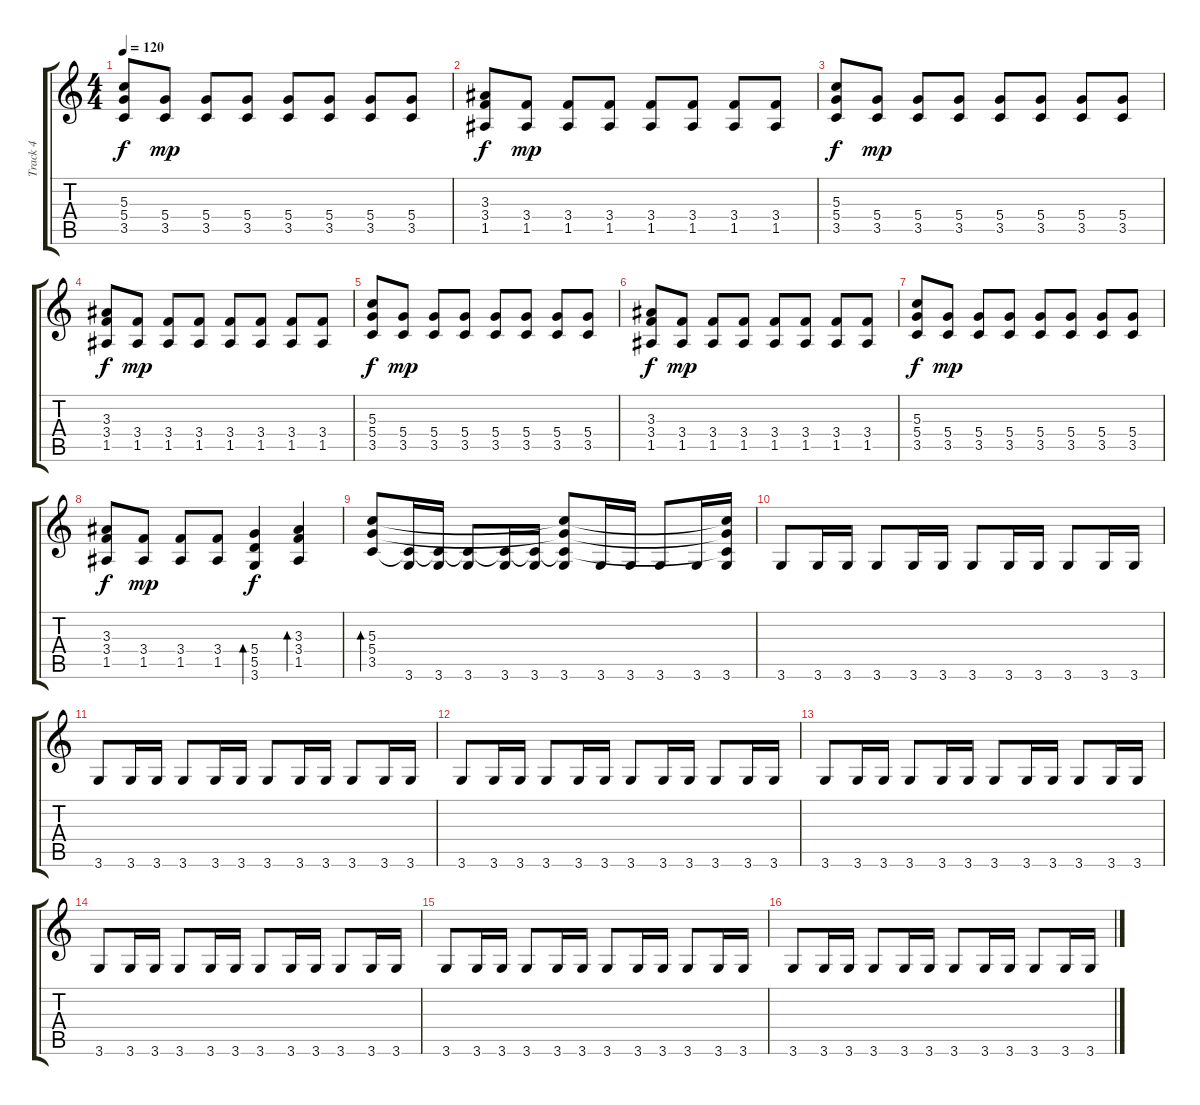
\track ("Track 4" "Track 4") {instrument distortionguitar}
\staff {score tabs}
\tuning (E4 B3 G3 D3 A2 E2) {hide}
\ts (4 4)
\tempo 120
\clef g2
\ks c
(5.3 5.4 3.5).8{dy f} (5.4 3.5).8{dy mp} (5.4 3.5).8 (5.4 3.5).8 (5.4 3.5).8 (5.4 3.5).8 (5.4 3.5).8 (5.4 3.5).8 |
(3.3 3.4 1.5).8{dy f} (3.4 1.5).8{dy mp} (3.4 1.5).8 (3.4 1.5).8 (3.4 1.5).8 (3.4 1.5).8 (3.4 1.5).8 (3.4 1.5).8 |
(5.3 5.4 3.5).8{dy f} (5.4 3.5).8{dy mp} (5.4 3.5).8 (5.4 3.5).8 (5.4 3.5).8 (5.4 3.5).8 (5.4 3.5).8 (5.4 3.5).8 |
(3.3 3.4 1.5).8{dy f} (3.4 1.5).8{dy mp} (3.4 1.5).8 (3.4 1.5).8 (3.4 1.5).8 (3.4 1.5).8 (3.4 1.5).8 (3.4 1.5).8 |
(5.3 5.4 3.5).8{dy f} (5.4 3.5).8{dy mp} (5.4 3.5).8 (5.4 3.5).8 (5.4 3.5).8 (5.4 3.5).8 (5.4 3.5).8 (5.4 3.5).8 |
(3.3 3.4 1.5).8{dy f} (3.4 1.5).8{dy mp} (3.4 1.5).8 (3.4 1.5).8 (3.4 1.5).8 (3.4 1.5).8 (3.4 1.5).8 (3.4 1.5).8 |
(5.3 5.4 3.5).8{dy f} (5.4 3.5).8{dy mp} (5.4 3.5).8 (5.4 3.5).8 (5.4 3.5).8 (5.4 3.5).8 (5.4 3.5).8 (5.4 3.5).8 |
(3.3 3.4 1.5).8{dy f} (3.4 1.5).8{dy mp} (3.4 1.5).8 (3.4 1.5).8 (5.4 5.5 3.6).4{bd 60 dy f} (3.3 3.4 1.5).4{bd 60} |
(5.3 5.4 3.5).8{bd 60} (3.5{t} 3.6).16 (3.5{t} 3.6).16 (3.5{t} 3.6).8 (3.5{t} 3.6).16 (3.5{t} 3.6).16 (5.3{t} 5.4{t} 3.5{t} 3.6).8 3.6.16 3.6.16 3.6.8 3.6.16 (5.3{t} 5.4{t} 3.5{t} 3.6).16 |
3.6.8 3.6.16 3.6.16 3.6.8 3.6.16 3.6.16 3.6.8 3.6.16 3.6.16 3.6.8 3.6.16 3.6.16 |
3.6.8 3.6.16 3.6.16 3.6.8 3.6.16 3.6.16 3.6.8 3.6.16 3.6.16 3.6.8 3.6.16 3.6.16 |
3.6.8 3.6.16 3.6.16 3.6.8 3.6.16 3.6.16 3.6.8 3.6.16 3.6.16 3.6.8 3.6.16 3.6.16 |
3.6.8 3.6.16 3.6.16 3.6.8 3.6.16 3.6.16 3.6.8 3.6.16 3.6.16 3.6.8 3.6.16 3.6.16 |
3.6.8 3.6.16 3.6.16 3.6.8 3.6.16 3.6.16 3.6.8 3.6.16 3.6.16 3.6.8 3.6.16 3.6.16 |
3.6.8 3.6.16 3.6.16 3.6.8 3.6.16 3.6.16 3.6.8 3.6.16 3.6.16 3.6.8 3.6.16 3.6.16 |
3.6.8 3.6.16 3.6.16 3.6.8 3.6.16 3.6.16 3.6.8 3.6.16 3.6.16 3.6.8 3.6.16 3.6.16
